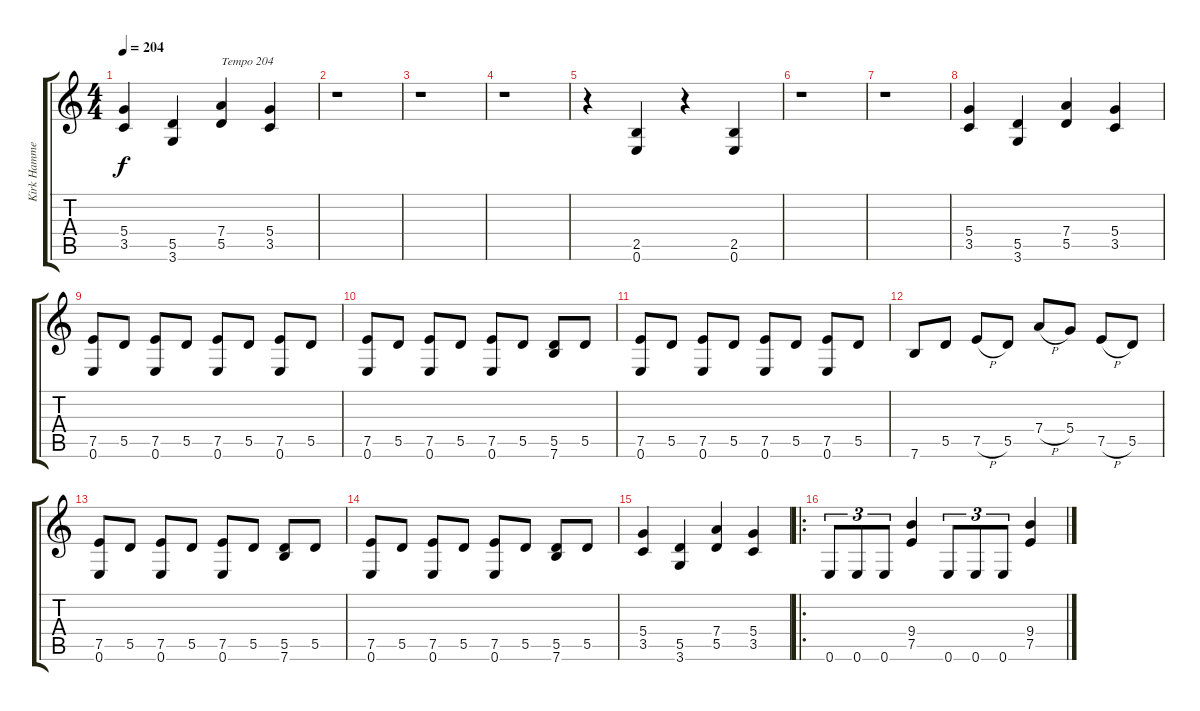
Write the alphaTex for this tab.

\track ("Kirk Hammet (Guitar 2)" "Kirk Hamme") {instrument distortionguitar}
\staff {score tabs}
\tuning (E4 B3 G3 D3 A2 E2) {hide}
\ts (4 4)
\tempo 204
\clef g2
\ks c
(5.4 3.5).4{dy f instrument distortionguitar} (5.5 3.6).4 (7.4 5.5).4{txt "Tempo 204"} (5.4 3.5).4 |
r.1 |
r.1 |
r.1 |
r.4 (2.5 0.6).4 r.4 (2.5 0.6).4 |
r.1 |
r.1 |
(5.4 3.5).4 (5.5 3.6).4 (7.4 5.5).4 (5.4 3.5).4 |
(7.5 0.6).8 5.5.8 (7.5 0.6).8 5.5.8 (7.5 0.6).8 5.5.8 (7.5 0.6).8 5.5.8 |
(7.5 0.6).8 5.5.8 (7.5 0.6).8 5.5.8 (7.5 0.6).8 5.5.8 (5.5 7.6).8 5.5.8 |
(7.5 0.6).8 5.5.8 (7.5 0.6).8 5.5.8 (7.5 0.6).8 5.5.8 (7.5 0.6).8 5.5.8 |
7.6.8 5.5.8 7.5{h}.8 5.5.8 7.4{h}.8 5.4.8 7.5{h}.8 5.5.8 |
(7.5 0.6).8 5.5.8 (7.5 0.6).8 5.5.8 (7.5 0.6).8 5.5.8 (5.5 7.6).8 5.5.8 |
(7.5 0.6).8 5.5.8 (7.5 0.6).8 5.5.8 (7.5 0.6).8 5.5.8 (5.5 7.6).8 5.5.8 |
(5.4 3.5).4 (5.5 3.6).4 (7.4 5.5).4 (5.4 3.5).4 |
\ro
0.6.8{tu (3 2)} 0.6.8{tu (3 2)} 0.6.8{tu (3 2)} (9.4 7.5).4 0.6.8{tu (3 2)} 0.6.8{tu (3 2)} 0.6.8{tu (3 2)} (9.4 7.5).4
